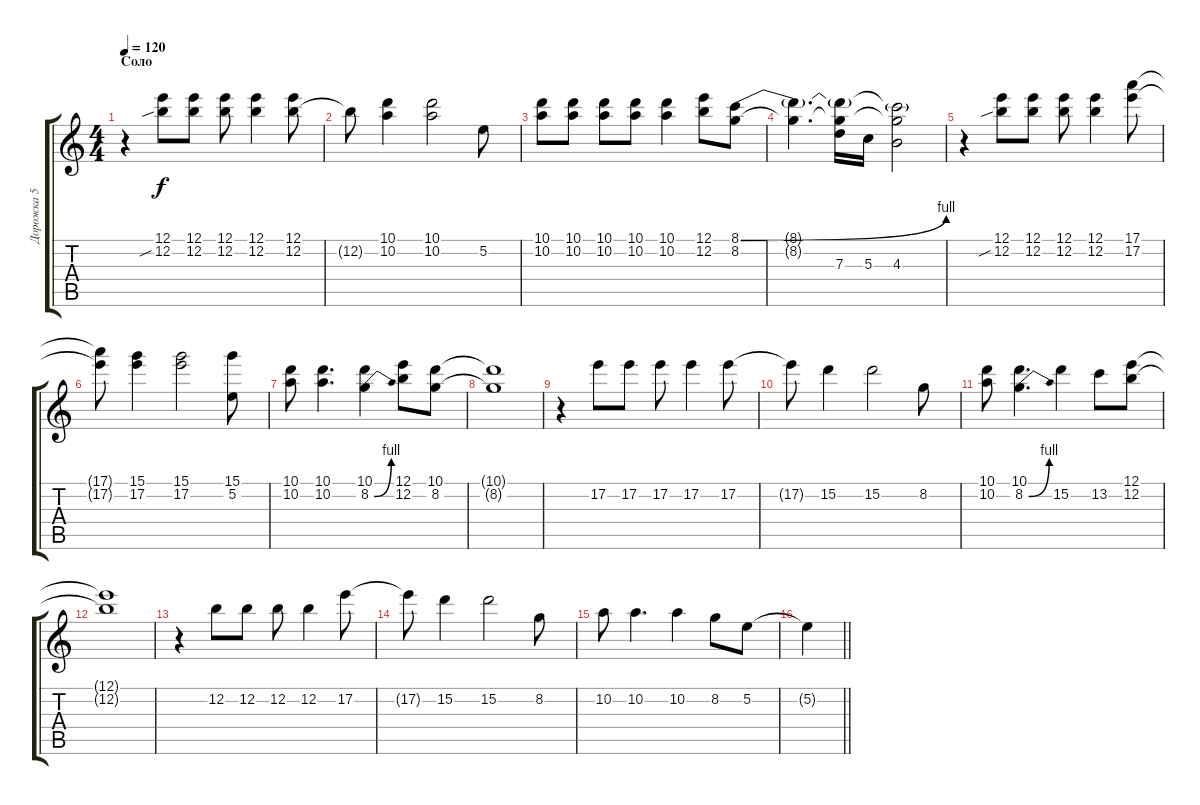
\track ("Дорожка 5" "Дорожка 5") {instrument distortionguitar}
\staff {score tabs}
\tuning (E4 B3 G3 D3 A2 E2) {hide}
\ts (4 4)
\section ("" "Соло")
\tempo 120
\clef g2
\ks c
r.4{dy f} (12.1 12.2{sib}).8 (12.1 12.2).8 (12.1 12.2).8 (12.1 12.2).4 (12.1 12.2).8 |
12.2{t}.8 (10.1 10.2).4 (10.1 10.2).2 5.2.8 |
(10.1 10.2).8 (10.1 10.2).8 (10.1 10.2).8 (10.1 10.2).8 (10.1 10.2).4 (12.1 12.2).8 (8.1{be (bend 0 0 60 4)} 8.2).8 |
(8.1{t} 8.2{t}).4{d} (8.1{t} 8.2{t} 7.3).16 5.3.16 (8.1{t} 8.2{t} 4.3).2 |
r.4 (12.1 12.2{sib}).8 (12.1 12.2).8 (12.1 12.2).8 (12.1 12.2).4 (17.1 17.2).8 |
(17.1{t} 17.2{t}).8 (15.1 17.2).4 (15.1 17.2).2 (15.1 5.2).8 |
(10.1 10.2).8 (10.1 10.2).4{d} (10.1 8.2{be (bend 0 0 60 4)}).4 (12.1 12.2).8 (10.1 8.2).8 |
(10.1{t} 8.2{t}).1 |
r.4 17.2.8 17.2.8 17.2.8 17.2.4 17.2.8 |
17.2{t}.8 15.2.4 15.2.2 8.2.8 |
(10.1 10.2).8 (10.1 8.2{be (bend 0 0 60 4)}).4{d} 15.2.4 13.2.8 (12.1 12.2).8 |
(12.1{t} 12.2{t}).1 |
r.4 12.2.8 12.2.8 12.2.8 12.2.4 17.2.8 |
17.2{t}.8 15.2.4 15.2.2 8.2.8 |
10.2.8 10.2.4{d} 10.2.4 8.2.8 5.2.8 |
\barLineRight lightlight
5.2{t}.4
